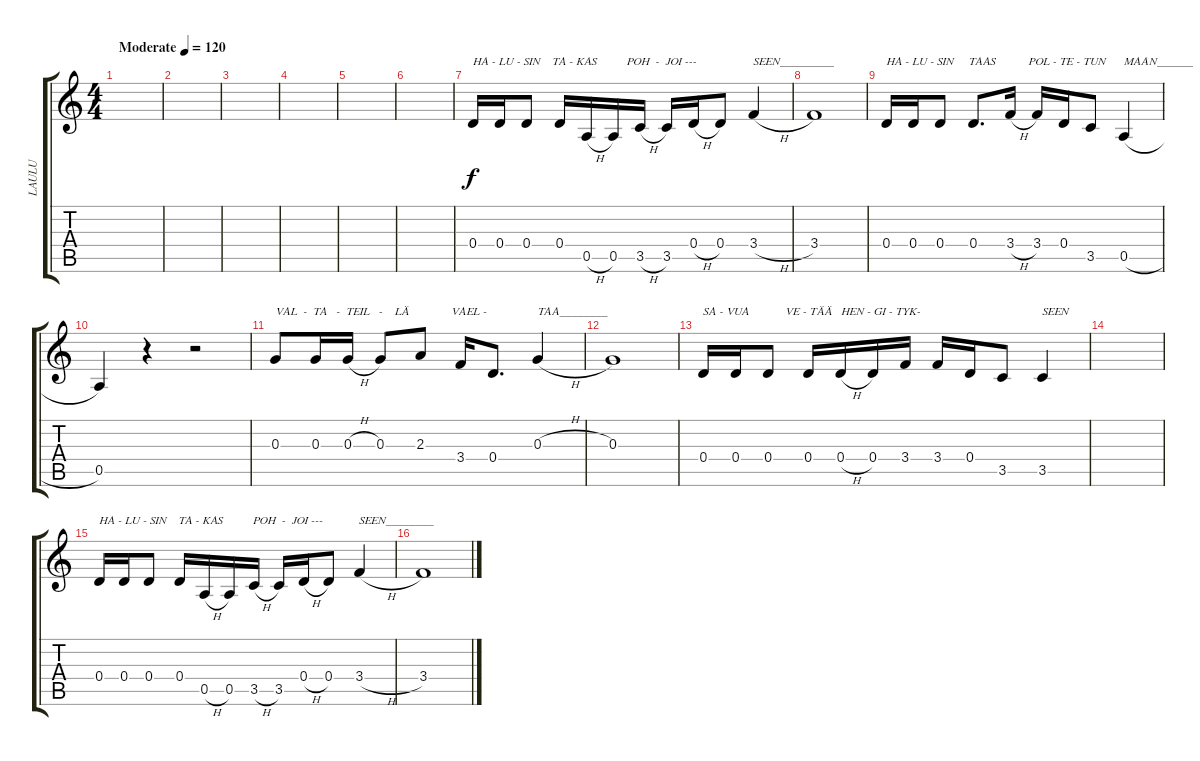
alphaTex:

\track ("LAULU" "LAULU") {instrument acousticguitarsteel}
\staff {score tabs}
\tuning (E4 B3 G3 D3 A2 E2) {hide}
\ts (4 4)
\tempo (120 "Moderate")
\clef g2
\ks c
|
|
|
|
|
|
0.4.16{txt "HA - LU - SIN    TA - KAS          POH  -  JOI ---"} 0.4.16 0.4.8 0.4.16 0.5{h}.16 0.5.16 3.5{h}.16 3.5.16 0.4{h}.16 0.4.8 3.4{h}.4{txt "SEEN_________"} |
3.4.1 |
0.4.16{txt "HA - LU - SIN     TAAS           POL - TE - TUN "} 0.4.16 0.4.8 0.4.8{d} 3.4{h}.16 3.4.16 0.4.16 3.5.8 0.5{h}.4{txt "MAAN______"} |
0.5.4 r.4 r.2 |
0.3.8{txt "VAL  -  TA   -  TEIL   -    LÄ              VAEL -"} 0.3.16 0.3{h}.16 0.3.8 2.3.8 3.4.16 0.4.8{d} 0.3{h}.4{txt "TAA________"} |
0.3.1 |
0.4.16{txt "SA - VUA            VE - TÄÄ   HEN - GI - TYK-"} 0.4.16 0.4.8 0.4.16 0.4{h}.16 0.4.16 3.4.16 3.4.16 0.4.16 3.5.8 3.5.4{txt "SEEN"} |
|
0.4.16{txt "HA - LU - SIN    TA - KAS          POH  -  JOI ---"} 0.4.16 0.4.8 0.4.16 0.5{h}.16 0.5.16 3.5{h}.16 3.5.16 0.4{h}.16 0.4.8 3.4{h}.4{txt "SEEN________"} |
3.4.1
